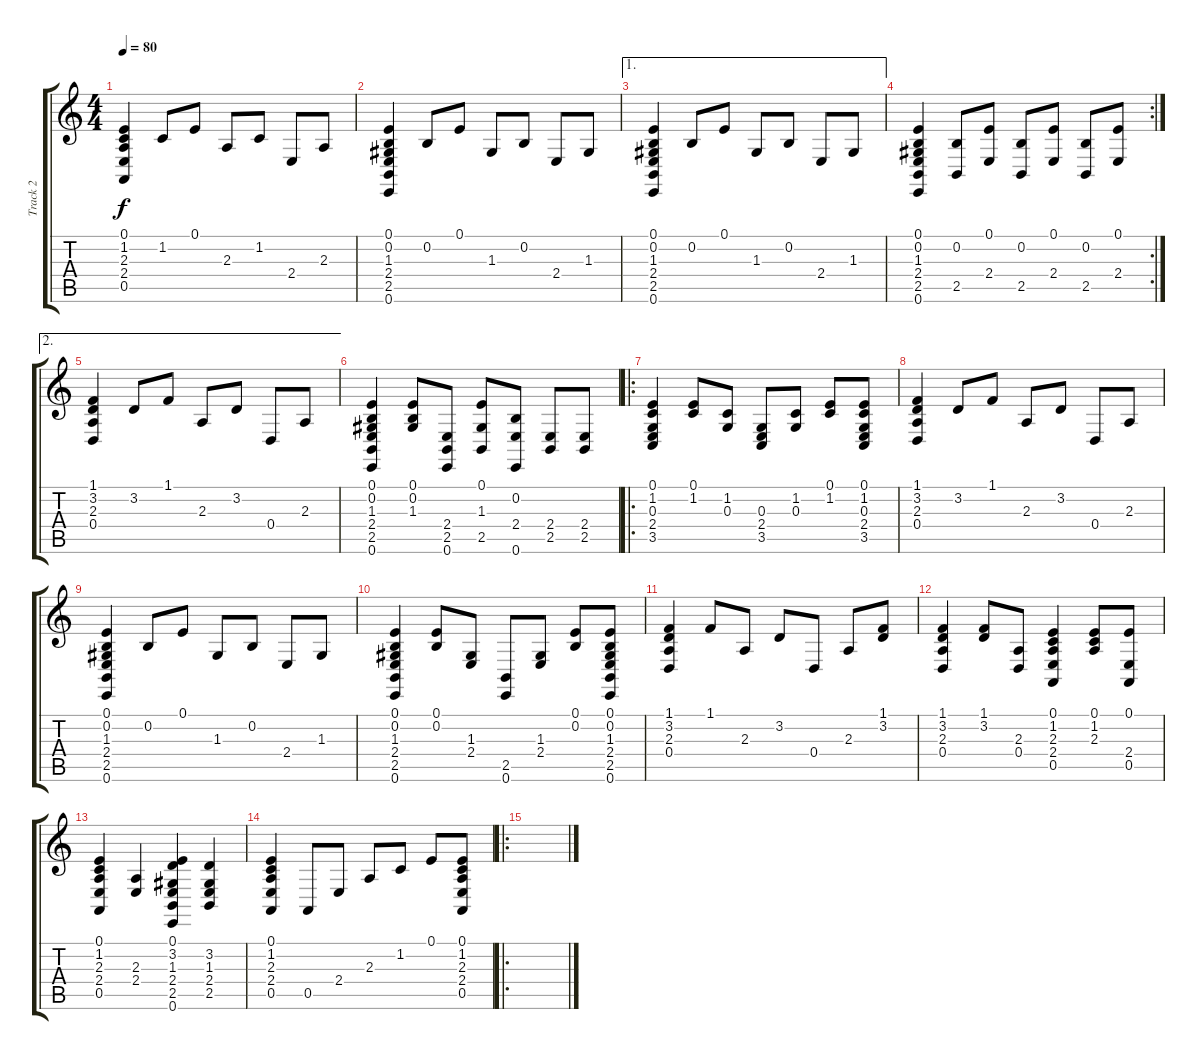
\track ("Track 2" "Track 2") {instrument acousticgrandpiano}
\staff {score tabs}
\tuning (E4 B3 G3 D3 A2 E2) {hide}
\ts (4 4)
\tempo 80
\clef g2
\ks c
(0.1 1.2 2.3 2.4 0.5).4{dy f instrument acousticgrandpiano} 1.2.8 0.1.8 2.3.8 1.2.8 2.4.8 2.3.8 |
(0.1 0.2 1.3 2.4 2.5 0.6).4 0.2.8 0.1.8 1.3.8 0.2.8 2.4.8 1.3.8 |
\ae 1
(0.1 0.2 1.3 2.4 2.5 0.6).4 0.2.8 0.1.8 1.3.8 0.2.8 2.4.8 1.3.8 |
\rc 2
(0.1 0.2 1.3 2.4 2.5 0.6).4 (0.2 2.5).8 (0.1 2.4).8 (0.2 2.5).8 (0.1 2.4).8 (0.2 2.5).8 (0.1 2.4).8 |
\ae 2
(1.1 3.2 2.3 0.4).4 3.2.8 1.1.8 2.3.8 3.2.8 0.4.8 2.3.8 |
(0.1 0.2 1.3 2.4 2.5 0.6).4 (0.1 0.2 1.3).8 (2.4 2.5 0.6).8 (0.1 1.3 2.5).8 (0.2 2.4 0.6).8 (2.4 2.5).8 (2.4 2.5).8 |
\ro
(0.1 1.2 0.3 2.4 3.5).4 (0.1 1.2).8 (1.2 0.3).8 (0.3 2.4 3.5).8 (1.2 0.3).8 (0.1 1.2).8 (0.1 1.2 0.3 2.4 3.5).8 |
(1.1 3.2 2.3 0.4).4 3.2.8 1.1.8 2.3.8 3.2.8 0.4.8 2.3.8 |
(0.1 0.2 1.3 2.4 2.5 0.6).4 0.2.8 0.1.8 1.3.8 0.2.8 2.4.8 1.3.8 |
(0.1 0.2 1.3 2.4 2.5 0.6).4 (0.1 0.2).8 (1.3 2.4).8 (2.5 0.6).8 (1.3 2.4).8 (0.1 0.2).8 (0.1 0.2 1.3 2.4 2.5 0.6).8 |
(1.1 3.2 2.3 0.4).4 1.1.8 2.3.8 3.2.8 0.4.8 2.3.8 (1.1 3.2).8 |
(1.1 3.2 2.3 0.4).4 (1.1 3.2).8 (2.3 0.4).8 (0.1 1.2 2.3 2.4 0.5).4 (0.1 1.2 2.3).8 (0.1 2.4 0.5).8 |
(0.1 1.2 2.3 2.4 0.5).4 (2.3 2.4).4 (0.1 3.2 1.3 2.4 2.5 0.6).4 (3.2 1.3 2.4 2.5).4 |
(0.1 1.2 2.3 2.4 0.5).4 0.5.8 2.4.8 2.3.8 1.2.8 0.1.8 (0.1 1.2 2.3 2.4 0.5).8 |
\ro
